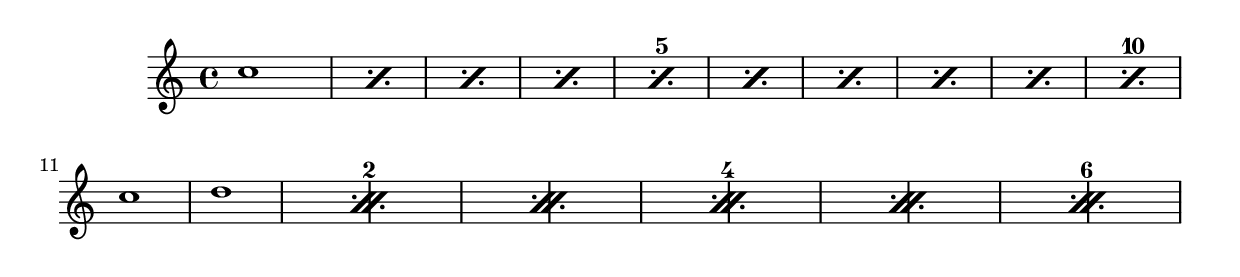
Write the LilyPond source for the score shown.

%% Do not edit this file; it is auto-generated from input/new
%% This file is in the public domain.
\version "2.13.1"
\header {
  texidoces = "
Se pueden mostrar los contadores de las repeticiones del tipo
porcentaje a intervalos regulares mediante el establecimiento de
la propiedad de contexto @code{repeatCountVisibility}.

"
  doctitlees = "Visibilidad del contador de repeticiones de tipo porcentaje"

%% Translation of GIT committish :<0364058d18eb91836302a567c18289209d6e9706>
  texidocde = "
Prozentwiederholungszähler können in regelmäßigen Intervallen angezeigt
werden, indem man die Eigenschaft @code{repeatCountVisibility} beeinflusst.
"
  doctitlede = "Sichtbarkeit von Prozent-Wiederholungen"

  lsrtags = "repeats, tweaks-and-overrides"
  texidoc = "
Percent repeat counters can be shown at regular intervals by setting
the context property @code{repeatCountVisibility}.
"
  doctitle = "Percent repeat count visibility"
} % begin verbatim


\relative c'' {
  \set countPercentRepeats = ##t
  \set repeatCountVisibility = #(every-nth-repeat-count-visible 5)
  \repeat percent 10 { c1 } \break
  \set repeatCountVisibility = #(every-nth-repeat-count-visible 2)
  \repeat percent 6 { c1 d1 }
}
